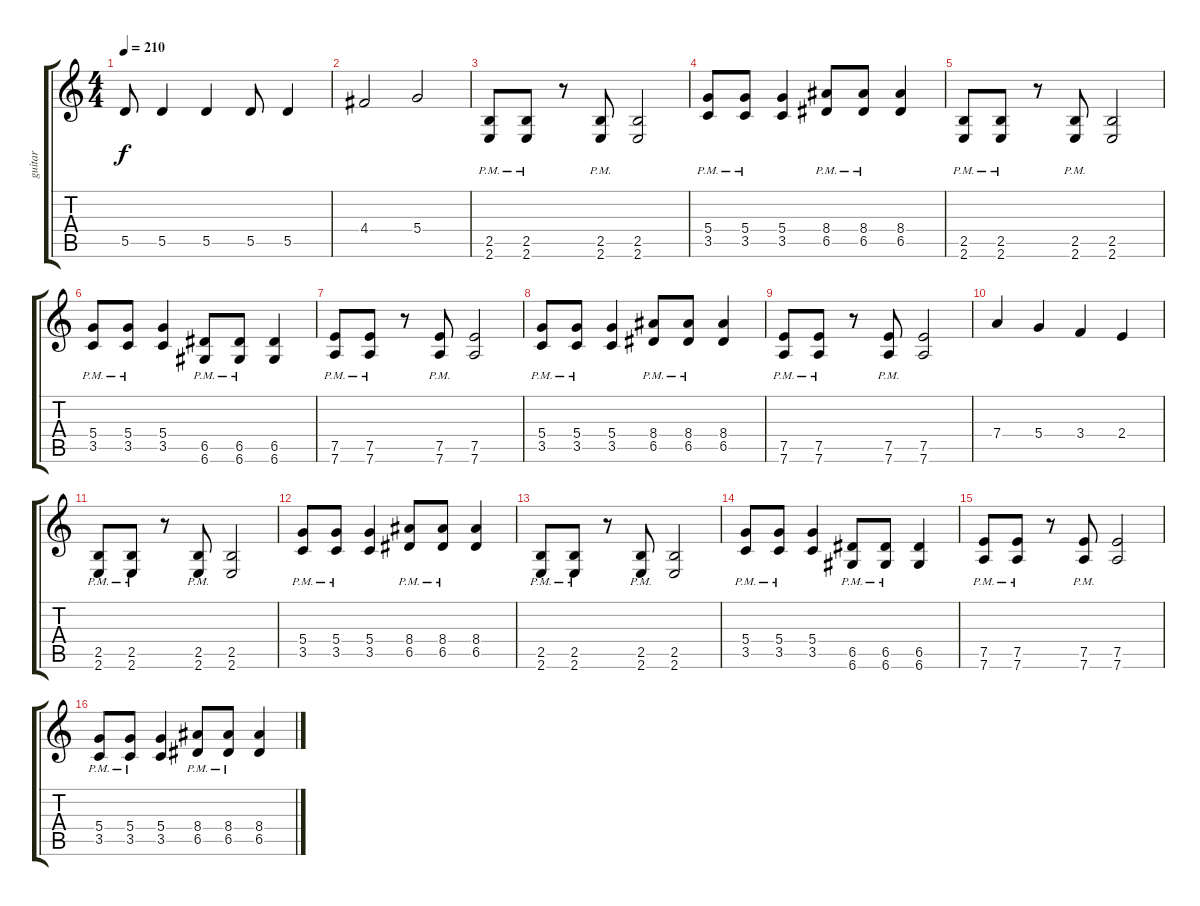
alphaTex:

\track ("guitar" "guitar") {instrument overdrivenguitar}
\staff {score tabs}
\tuning (E4 B3 G3 D3 A2 D2) {hide}
\ts (4 4)
\tempo 210
\clef g2
\ks c
5.5.8{dy f} 5.5.4 5.5.4 5.5.8 5.5.4 |
4.4.2 5.4.2 |
(2.5{pm} 2.6{pm}).8 (2.5{pm} 2.6{pm}).8 r.8 (2.5{pm} 2.6{pm}).8 (2.5 2.6).2 |
(5.4{pm} 3.5{pm}).8 (5.4{pm} 3.5{pm}).8 (5.4 3.5).4 (8.4{pm} 6.5{pm}).8 (8.4{pm} 6.5{pm}).8 (8.4 6.5).4 |
(2.5{pm} 2.6{pm}).8 (2.5{pm} 2.6{pm}).8 r.8 (2.5{pm} 2.6{pm}).8 (2.5 2.6).2 |
(5.4{pm} 3.5{pm}).8 (5.4{pm} 3.5{pm}).8 (5.4 3.5).4 (6.5{pm} 6.6{pm}).8 (6.5{pm} 6.6{pm}).8 (6.5 6.6).4 |
(7.5{pm} 7.6{pm}).8 (7.5{pm} 7.6{pm}).8 r.8 (7.5{pm} 7.6{pm}).8 (7.5 7.6).2 |
(5.4{pm} 3.5{pm}).8 (5.4{pm} 3.5{pm}).8 (5.4 3.5).4 (8.4{pm} 6.5{pm}).8 (8.4{pm} 6.5{pm}).8 (8.4 6.5).4 |
(7.5{pm} 7.6{pm}).8 (7.5{pm} 7.6{pm}).8 r.8 (7.5{pm} 7.6{pm}).8 (7.5 7.6).2 |
7.4.4 5.4.4 3.4.4 2.4.4 |
(2.5{pm} 2.6{pm}).8 (2.5{pm} 2.6{pm}).8 r.8 (2.5{pm} 2.6{pm}).8 (2.5 2.6).2 |
(5.4{pm} 3.5{pm}).8 (5.4{pm} 3.5{pm}).8 (5.4 3.5).4 (8.4{pm} 6.5{pm}).8 (8.4{pm} 6.5{pm}).8 (8.4 6.5).4 |
(2.5{pm} 2.6{pm}).8 (2.5{pm} 2.6{pm}).8 r.8 (2.5{pm} 2.6{pm}).8 (2.5 2.6).2 |
(5.4{pm} 3.5{pm}).8 (5.4{pm} 3.5{pm}).8 (5.4 3.5).4 (6.5{pm} 6.6{pm}).8 (6.5{pm} 6.6{pm}).8 (6.5 6.6).4 |
(7.5{pm} 7.6{pm}).8 (7.5{pm} 7.6{pm}).8 r.8 (7.5{pm} 7.6{pm}).8 (7.5 7.6).2 |
(5.4{pm} 3.5{pm}).8 (5.4{pm} 3.5{pm}).8 (5.4 3.5).4 (8.4{pm} 6.5{pm}).8 (8.4{pm} 6.5{pm}).8 (8.4 6.5).4
